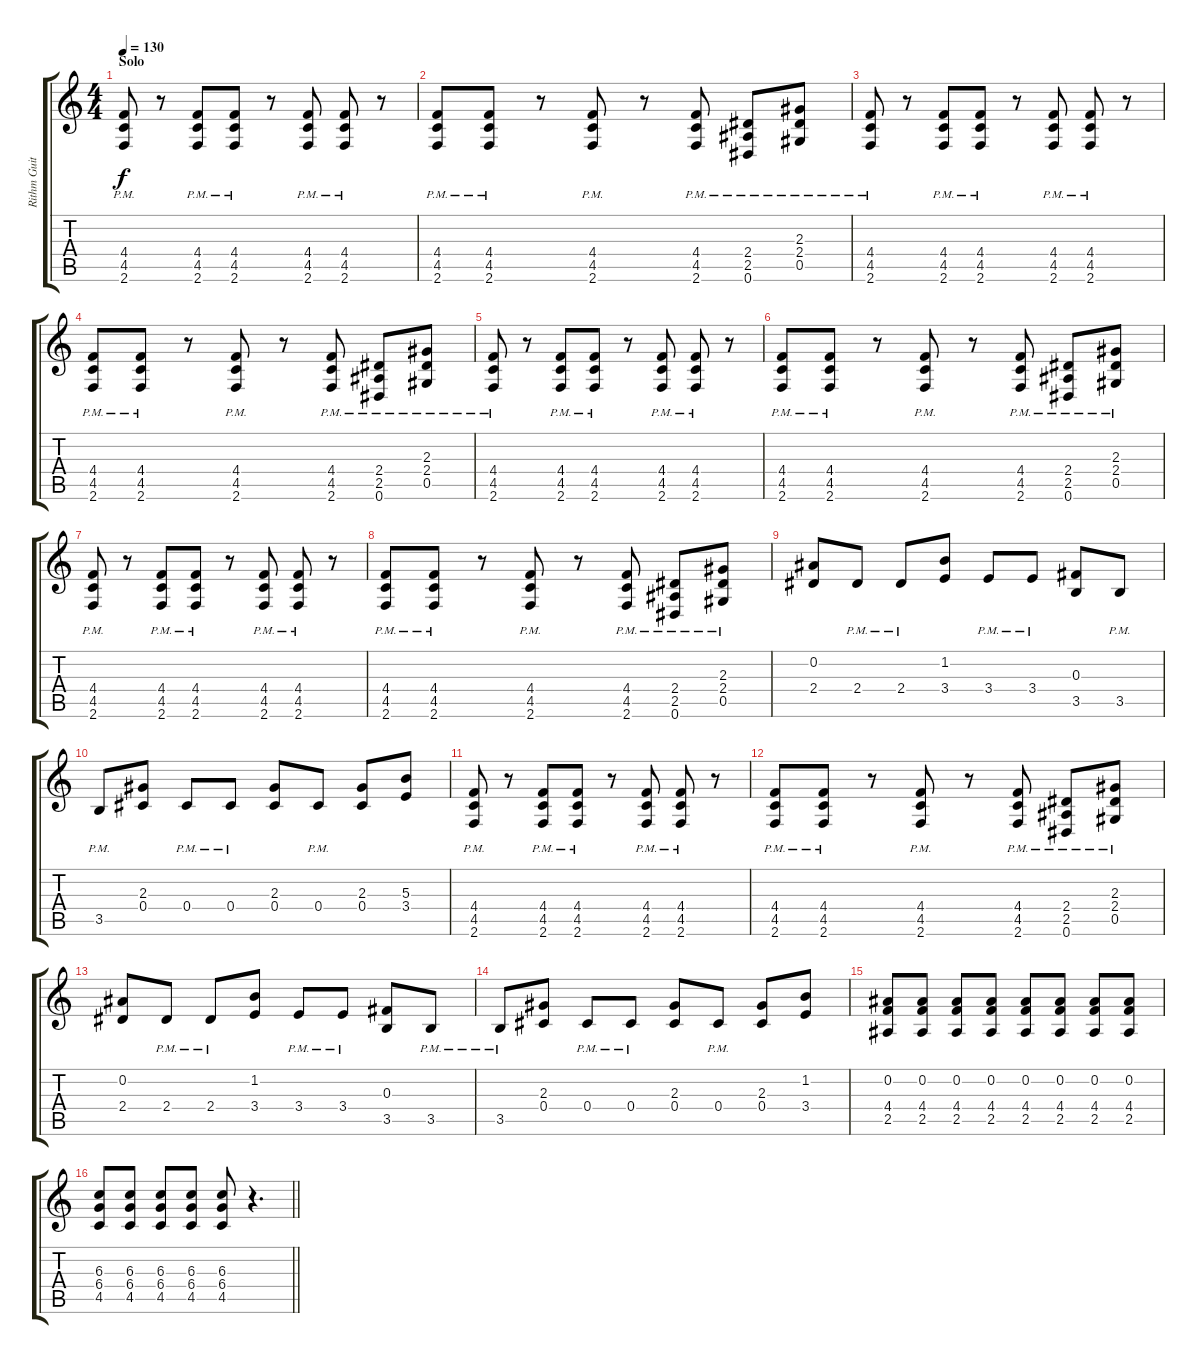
\track ("Rithm Guitar" "Rithm Guit") {instrument distortionguitar}
\staff {score tabs}
\tuning (Eb4 Bb3 Gb3 Db3 Ab2 Eb2) {hide}
\ts (4 4)
\section ("" "Solo")
\tempo 130
\clef g2
\ks c
(4.4{pm} 4.5{pm} 2.6{pm}).8{dy f volume 16 balance 8} r.8 (4.4{pm} 4.5{pm} 2.6{pm}).8 (4.4{pm} 4.5{pm} 2.6{pm}).8 r.8 (4.4{pm} 4.5{pm} 2.6{pm}).8 (4.4{pm} 4.5{pm} 2.6{pm}).8 r.8 |
(4.4{pm} 4.5{pm} 2.6{pm}).8 (4.4{pm} 4.5{pm} 2.6{pm}).8 r.8 (4.4{pm} 4.5{pm} 2.6{pm}).8 r.8 (4.4{pm} 4.5{pm} 2.6{pm}).8 (2.4{pm} 2.5{pm} 0.6{pm}).8 (2.3{pm} 2.4{pm} 0.5{pm}).8 |
(4.4{pm} 4.5{pm} 2.6{pm}).8 r.8 (4.4{pm} 4.5{pm} 2.6{pm}).8 (4.4{pm} 4.5{pm} 2.6{pm}).8 r.8 (4.4{pm} 4.5{pm} 2.6{pm}).8 (4.4{pm} 4.5{pm} 2.6{pm}).8 r.8 |
(4.4{pm} 4.5{pm} 2.6{pm}).8 (4.4{pm} 4.5{pm} 2.6{pm}).8 r.8 (4.4{pm} 4.5{pm} 2.6{pm}).8 r.8 (4.4{pm} 4.5{pm} 2.6{pm}).8 (2.4{pm} 2.5{pm} 0.6{pm}).8 (2.3{pm} 2.4{pm} 0.5{pm}).8 |
(4.4{pm} 4.5{pm} 2.6{pm}).8 r.8 (4.4{pm} 4.5{pm} 2.6{pm}).8 (4.4{pm} 4.5{pm} 2.6{pm}).8 r.8 (4.4{pm} 4.5{pm} 2.6{pm}).8 (4.4{pm} 4.5{pm} 2.6{pm}).8 r.8 |
(4.4{pm} 4.5{pm} 2.6{pm}).8 (4.4{pm} 4.5{pm} 2.6{pm}).8 r.8 (4.4{pm} 4.5{pm} 2.6{pm}).8 r.8 (4.4{pm} 4.5{pm} 2.6{pm}).8 (2.4{pm} 2.5{pm} 0.6{pm}).8 (2.3{pm} 2.4{pm} 0.5{pm}).8 |
(4.4{pm} 4.5{pm} 2.6{pm}).8 r.8 (4.4{pm} 4.5{pm} 2.6{pm}).8 (4.4{pm} 4.5{pm} 2.6{pm}).8 r.8 (4.4{pm} 4.5{pm} 2.6{pm}).8 (4.4{pm} 4.5{pm} 2.6{pm}).8 r.8 |
(4.4{pm} 4.5{pm} 2.6{pm}).8 (4.4{pm} 4.5{pm} 2.6{pm}).8 r.8 (4.4{pm} 4.5{pm} 2.6{pm}).8 r.8 (4.4{pm} 4.5{pm} 2.6{pm}).8 (2.4{pm} 2.5{pm} 0.6{pm}).8 (2.3{pm} 2.4{pm} 0.5{pm}).8 |
(0.2 2.4).8 2.4{pm}.8 2.4{pm}.8 (1.2 3.4).8 3.4{pm}.8 3.4{pm}.8 (0.3 3.5).8 3.5{pm}.8 |
3.5{pm}.8 (2.3 0.4).8 0.4{pm}.8 0.4{pm}.8 (2.3 0.4).8 0.4{pm}.8 (2.3 0.4).8 (5.3 3.4).8 |
(4.4{pm} 4.5{pm} 2.6{pm}).8 r.8 (4.4{pm} 4.5{pm} 2.6{pm}).8 (4.4{pm} 4.5{pm} 2.6{pm}).8 r.8 (4.4{pm} 4.5{pm} 2.6{pm}).8 (4.4{pm} 4.5{pm} 2.6{pm}).8 r.8 |
(4.4{pm} 4.5{pm} 2.6{pm}).8 (4.4{pm} 4.5{pm} 2.6{pm}).8 r.8 (4.4{pm} 4.5{pm} 2.6{pm}).8 r.8 (4.4{pm} 4.5{pm} 2.6{pm}).8 (2.4{pm} 2.5{pm} 0.6{pm}).8 (2.3{pm} 2.4{pm} 0.5{pm}).8 |
(0.2 2.4).8 2.4{pm}.8 2.4{pm}.8 (1.2 3.4).8 3.4{pm}.8 3.4{pm}.8 (0.3 3.5).8 3.5{pm}.8 |
3.5{pm}.8 (2.3 0.4).8 0.4{pm}.8 0.4{pm}.8 (2.3 0.4).8 0.4{pm}.8 (2.3 0.4).8 (1.2 3.4).8 |
(0.2 4.4 2.5).8 (0.2 4.4 2.5).8 (0.2 4.4 2.5).8 (0.2 4.4 2.5).8 (0.2 4.4 2.5).8 (0.2 4.4 2.5).8 (0.2 4.4 2.5).8 (0.2 4.4 2.5).8 |
\barLineRight lightlight
(6.3 6.4 4.5).8 (6.3 6.4 4.5).8 (6.3 6.4 4.5).8 (6.3 6.4 4.5).8 (6.3 6.4 4.5).8 r.4{d}
